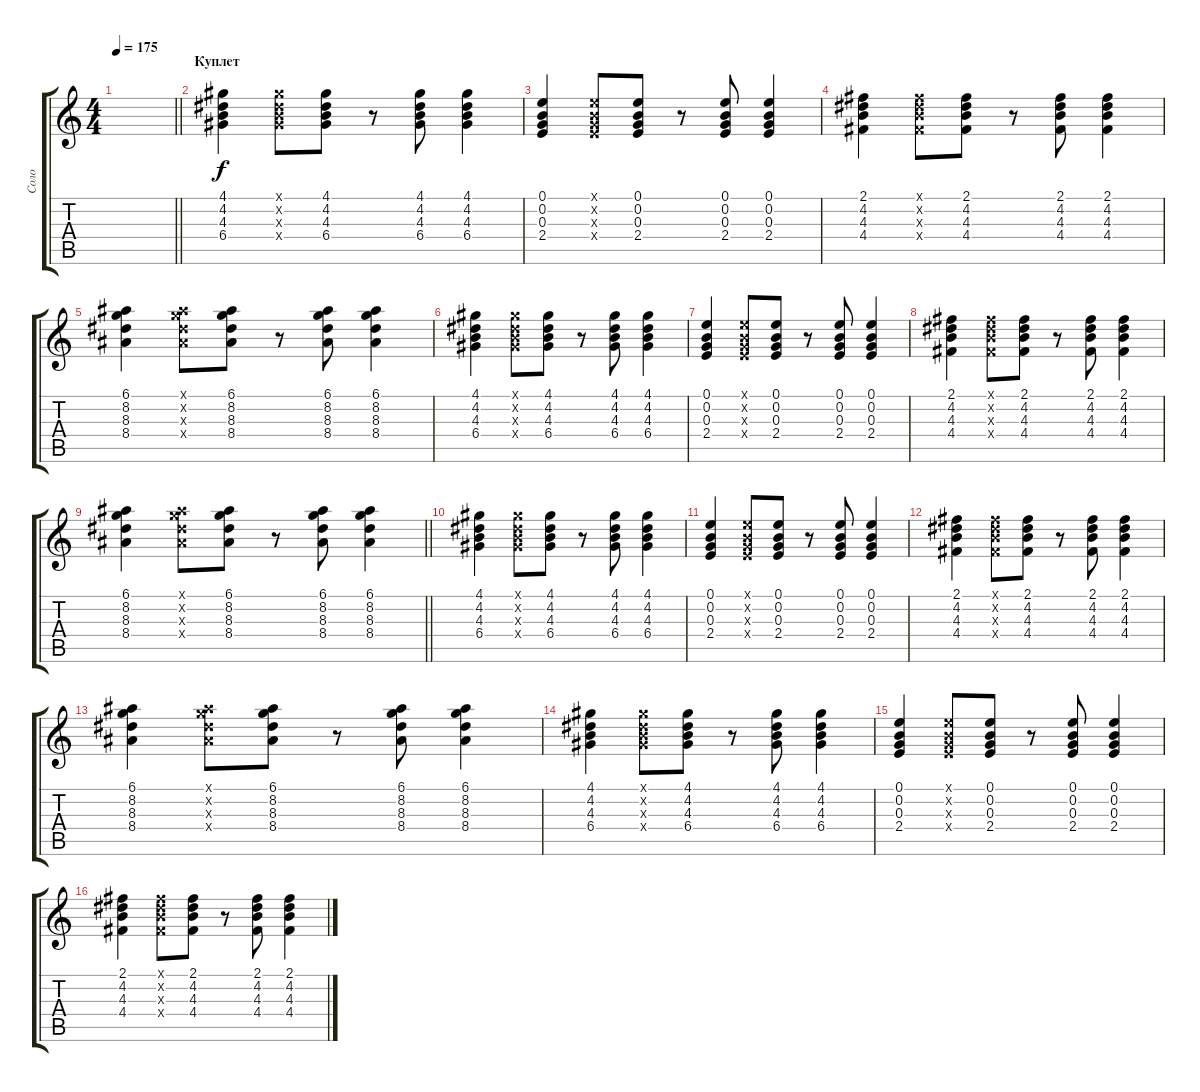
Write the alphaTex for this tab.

\track ("Соло" "Соло") {instrument overdrivenguitar}
\staff {score tabs}
\tuning (E4 B3 G3 D3 A2 E2) {hide}
\ts (4 4)
\tempo 175
\clef g2
\barLineRight lightlight
\ks c
|
\section ("" "Куплет")
(4.1 4.2 4.3 6.4).4{instrument electricguitarclean} (4.1{x} 4.2{x} 4.3{x} 6.4{x}).8 (4.1 4.2 4.3 6.4).8 r.8 (4.1 4.2 4.3 6.4).8 (4.1 4.2 4.3 6.4).4 |
(0.1 0.2 0.3 2.4).4 (0.1{x} 0.2{x} 0.3{x} 2.4{x}).8 (0.1 0.2 0.3 2.4).8 r.8 (0.1 0.2 0.3 2.4).8 (0.1 0.2 0.3 2.4).4 |
(2.1 4.2 4.3 4.4).4 (2.1{x} 4.2{x} 4.3{x} 4.4{x}).8 (2.1 4.2 4.3 4.4).8 r.8 (2.1 4.2 4.3 4.4).8 (2.1 4.2 4.3 4.4).4 |
(6.1 8.2 8.3 8.4).4 (6.1{x} 8.2{x} 8.3{x} 8.4{x}).8 (6.1 8.2 8.3 8.4).8 r.8 (6.1 8.2 8.3 8.4).8 (6.1 8.2 8.3 8.4).4 |
(4.1 4.2 4.3 6.4).4 (4.1{x} 4.2{x} 4.3{x} 6.4{x}).8 (4.1 4.2 4.3 6.4).8 r.8 (4.1 4.2 4.3 6.4).8 (4.1 4.2 4.3 6.4).4 |
(0.1 0.2 0.3 2.4).4 (0.1{x} 0.2{x} 0.3{x} 2.4{x}).8 (0.1 0.2 0.3 2.4).8 r.8 (0.1 0.2 0.3 2.4).8 (0.1 0.2 0.3 2.4).4 |
(2.1 4.2 4.3 4.4).4 (2.1{x} 4.2{x} 4.3{x} 4.4{x}).8 (2.1 4.2 4.3 4.4).8 r.8 (2.1 4.2 4.3 4.4).8 (2.1 4.2 4.3 4.4).4 |
\barLineRight lightlight
(6.1 8.2 8.3 8.4).4 (6.1{x} 8.2{x} 8.3{x} 8.4{x}).8 (6.1 8.2 8.3 8.4).8 r.8 (6.1 8.2 8.3 8.4).8 (6.1 8.2 8.3 8.4).4 |
\section ("" " ")
(4.1 4.2 4.3 6.4).4 (4.1{x} 4.2{x} 4.3{x} 6.4{x}).8 (4.1 4.2 4.3 6.4).8 r.8 (4.1 4.2 4.3 6.4).8 (4.1 4.2 4.3 6.4).4 |
(0.1 0.2 0.3 2.4).4 (0.1{x} 0.2{x} 0.3{x} 2.4{x}).8 (0.1 0.2 0.3 2.4).8 r.8 (0.1 0.2 0.3 2.4).8 (0.1 0.2 0.3 2.4).4 |
(2.1 4.2 4.3 4.4).4 (2.1{x} 4.2{x} 4.3{x} 4.4{x}).8 (2.1 4.2 4.3 4.4).8 r.8 (2.1 4.2 4.3 4.4).8 (2.1 4.2 4.3 4.4).4 |
(6.1 8.2 8.3 8.4).4 (6.1{x} 8.2{x} 8.3{x} 8.4{x}).8 (6.1 8.2 8.3 8.4).8 r.8 (6.1 8.2 8.3 8.4).8 (6.1 8.2 8.3 8.4).4 |
(4.1 4.2 4.3 6.4).4 (4.1{x} 4.2{x} 4.3{x} 6.4{x}).8 (4.1 4.2 4.3 6.4).8 r.8 (4.1 4.2 4.3 6.4).8 (4.1 4.2 4.3 6.4).4 |
(0.1 0.2 0.3 2.4).4 (0.1{x} 0.2{x} 0.3{x} 2.4{x}).8 (0.1 0.2 0.3 2.4).8 r.8 (0.1 0.2 0.3 2.4).8 (0.1 0.2 0.3 2.4).4 |
(2.1 4.2 4.3 4.4).4 (2.1{x} 4.2{x} 4.3{x} 4.4{x}).8 (2.1 4.2 4.3 4.4).8 r.8 (2.1 4.2 4.3 4.4).8 (2.1 4.2 4.3 4.4).4
